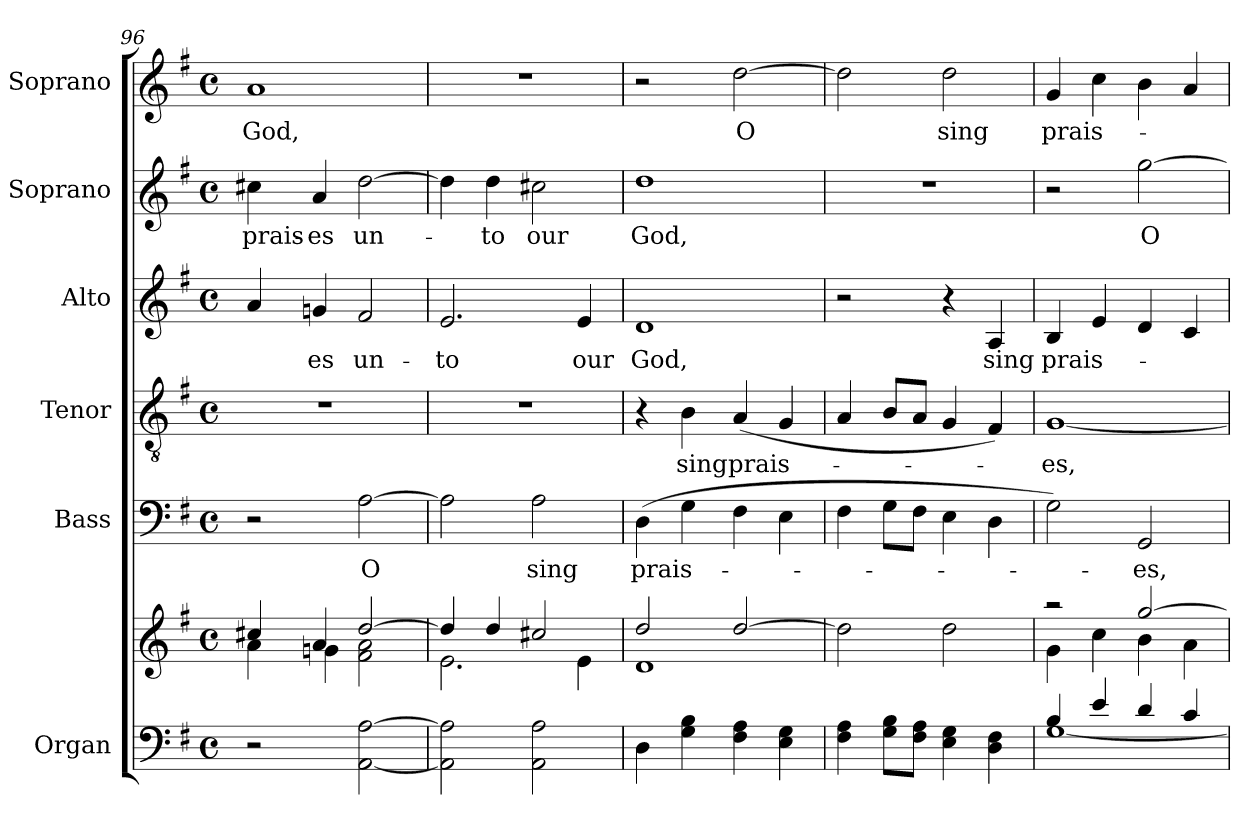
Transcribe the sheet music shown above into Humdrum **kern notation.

**kern	**kern	**kern	**text	**kern	**text	**kern	**text	**kern	**text	**kern	**text
*part6	*part6	*part5	*part5	*part4	*part4	*part3	*part3	*part2	*part2	*part1	*part1
*staff7	*staff6	*staff5	*staff5	*staff4	*staff4	*staff3	*staff3	*staff2	*staff2	*staff1	*staff1
*I"Organ	*	*I"Bass	*	*I"Tenor	*	*I"Alto	*	*I"Soprano	*	*I"Soprano	*
*I'Org.	*	*I'B.	*	*I'T.	*	*I'A.	*	*I'S.	*	*I'S.	*
*clefF4	*clefG2	*clefF4	*	*clefGv2	*	*clefG2	*	*clefG2	*	*clefG2	*
*	*	*	*	*ITrd7c12	*	*	*	*	*	*	*
*k[f#]	*k[f#]	*k[f#]	*	*k[f#]	*	*k[f#]	*	*k[f#]	*	*k[f#]	*
*G:	*G:	*G:	*	*G:	*	*G:	*	*G:	*	*G:	*
*M4/4	*M4/4	*M4/4	*	*M4/4	*	*M4/4	*	*M4/4	*	*M4/4	*
*met(c)	*met(c)	*met(c)	*	*met(c)	*	*met(c)	*	*met(c)	*	*met(c)	*
=96	=96	=96	=96	=96	=96	=96	=96	=96	=96	=96	=96
*	*^	*	*	*	*	*	*	*	*	*	*
!	!	!	!	!	!	!	!	!	!	!LO:LY:b:color=#000000	!	!
!	!	!	!	!	!	!	!	!	!	!	!	!LO:LY:b:color=#000000
2r	4cc#Xi/	4ai\	2r	.	1r	.	4ai/	.	4cc#Xi\	prais-	1ai	God,
!	!	!	!	!	!	!	!	!LO:LY:b:color=#000000	!	!	!	!
!	!	!	!	!	!	!	!	!	!	!LO:LY:b:color=#000000	!	!
.	4ai/	4gni\	.	.	.	.	4gni/	-es	4ai/	-es	.	.
!	!	!	!	!LO:LY:b:color=#000000	!	!	!	!	!	!	!	!
!	!	!	!	!	!	!	!	!LO:LY:b:color=#000000	!	!	!	!
!	!	!	!	!	!	!	!	!	!	!LO:LY:b:color=#000000	!	!
[<2AAi\ [>2Ai	[>2ddi/	2f#i\ 2ai	[>2Ai\	O	.	.	2f#i/	un-	[>2ddi\	un-	.	.
=97	=97	=97	=97	=97	=97	=97	=97	=97	=97	=97	=97	=97
!	!	!	!	!	!	!	!	!LO:LY:b:color=#000000	!	!	!	!
2AAi\] 2Ai]	4ddi/]	2.ei\	2Ai\]	.	1r	.	2.ei/	-to	4ddi\]	.	1r	.
!	!	!	!	!	!	!	!	!	!	!LO:LY:b:color=#000000	!	!
.	4ddi/	.	.	.	.	.	.	.	4ddi\	-to	.	.
!	!	!	!	!LO:LY:b:color=#000000	!	!	!	!	!	!	!	!
!	!	!	!	!	!	!	!	!	!	!LO:LY:b:color=#000000	!	!
2AAi\ 2Ai	2cc#Xi/	.	2Ai\	sing	.	.	.	.	2cc#Xi\	our	.	.
!	!	!	!	!	!	!	!	!LO:LY:b:color=#000000	!	!	!	!
.	.	4ei\	.	.	.	.	4ei/	our	.	.	.	.
=98	=98	=98	=98	=98	=98	=98	=98	=98	=98	=98	=98	=98
!	!	!	!	!LO:LY:b:color=#000000	!	!	!	!	!	!	!	!
!	!	!	!	!	!	!	!	!LO:LY:b:color=#000000	!	!	!	!
!	!	!	!	!	!	!	!	!	!	!LO:LY:b:color=#000000	!	!
4Di\	2ddi/	1di	(4Di\	prais-	4r	.	1di	God,	1ddi	God,	2r	.
!	!	!	!	!	!	!LO:LY:b:color=#000000	!	!	!	!	!	!
4Gi\ 4Bi	.	.	4Gi\	.	4BBi\	sing	.	.	.	.	.	.
!	!	!	!	!	!	!LO:LY:b:color=#000000	!	!	!	!	!	!
!	!	!	!	!	!	!	!	!	!	!	!	!LO:LY:b:color=#000000
4F#i\ 4Ai	[>2ddi/	.	4F#i\	.	(4AAi/	prais-	.	.	.	.	[>2ddi\	O
4Ei\ 4Gi	.	.	4Ei\	.	4GGi/	.	.	.	.	.	.	.
*	*v	*v	*	*	*	*	*	*	*	*	*	*
!!LO:PB:g=z
=99	=99	=99	=99	=99	=99	=99	=99	=99	=99	=99	=99
4F#i\ 4Ai	2ddi\]	4F#i\	.	4AAi/	.	2r	.	1r	.	2ddi\]	.
8Gi\ 8BiL	.	8Gi\L	.	8BBi/L	.	.	.	.	.	.	.
8F#i\ 8AiJ	.	8F#i\J	.	8AAi/J	.	.	.	.	.	.	.
!	!	!	!	!	!	!	!	!	!	!	!LO:LY:b:color=#000000
4Ei\ 4Gi	2ddi\	4Ei\	.	4GGi/	.	4r	.	.	.	2ddi\	sing
!	!	!	!	!	!	!	!LO:LY:b:color=#000000	!	!	!	!
4Di\ 4F#i	.	4Di\	.	4FF#i/)	.	4Ai/	sing	.	.	.	.
=100	=100	=100	=100	=100	=100	=100	=100	=100	=100	=100	=100
*^	*^	*	*	*	*	*	*	*	*	*	*
!	!	!	!	!	!	!	!LO:LY:b:color=#000000	!	!	!	!	!	!
!	!	!	!	!	!	!	!	!	!LO:LY:b:color=#000000	!	!	!	!
!	!	!	!	!	!	!	!	!	!	!	!	!	!LO:LY:b:color=#000000
4Bi/	[<1Gi	2r	4gi\	2Gi\)	.	[<1GGi	-es,	4Bi/	prais-	2r	.	4gi/	prais-
4ei/	.	.	4cci\	.	.	.	.	4ei/	.	.	.	4cci\	.
!	!	!	!	!	!LO:LY:b:color=#000000	!	!	!	!	!	!	!	!
!	!	!	!	!	!	!	!	!	!	!	!LO:LY:b:color=#000000	!	!
4di/	.	[>2ggi/	4bi\	2GGi/	-es,	.	.	4di/	.	[>2ggi\	O	4bi\	.
4ci/	.	.	4ai\	.	.	.	.	4ci/	.	.	.	4ai/	.
*v	*v	*	*	*	*	*	*	*	*	*	*	*	*
*	*v	*v	*	*	*	*	*	*	*	*	*	*
=	=	=	=	=	=	=	=	=	=	=	=
*-	*-	*-	*-	*-	*-	*-	*-	*-	*-	*-	*-
